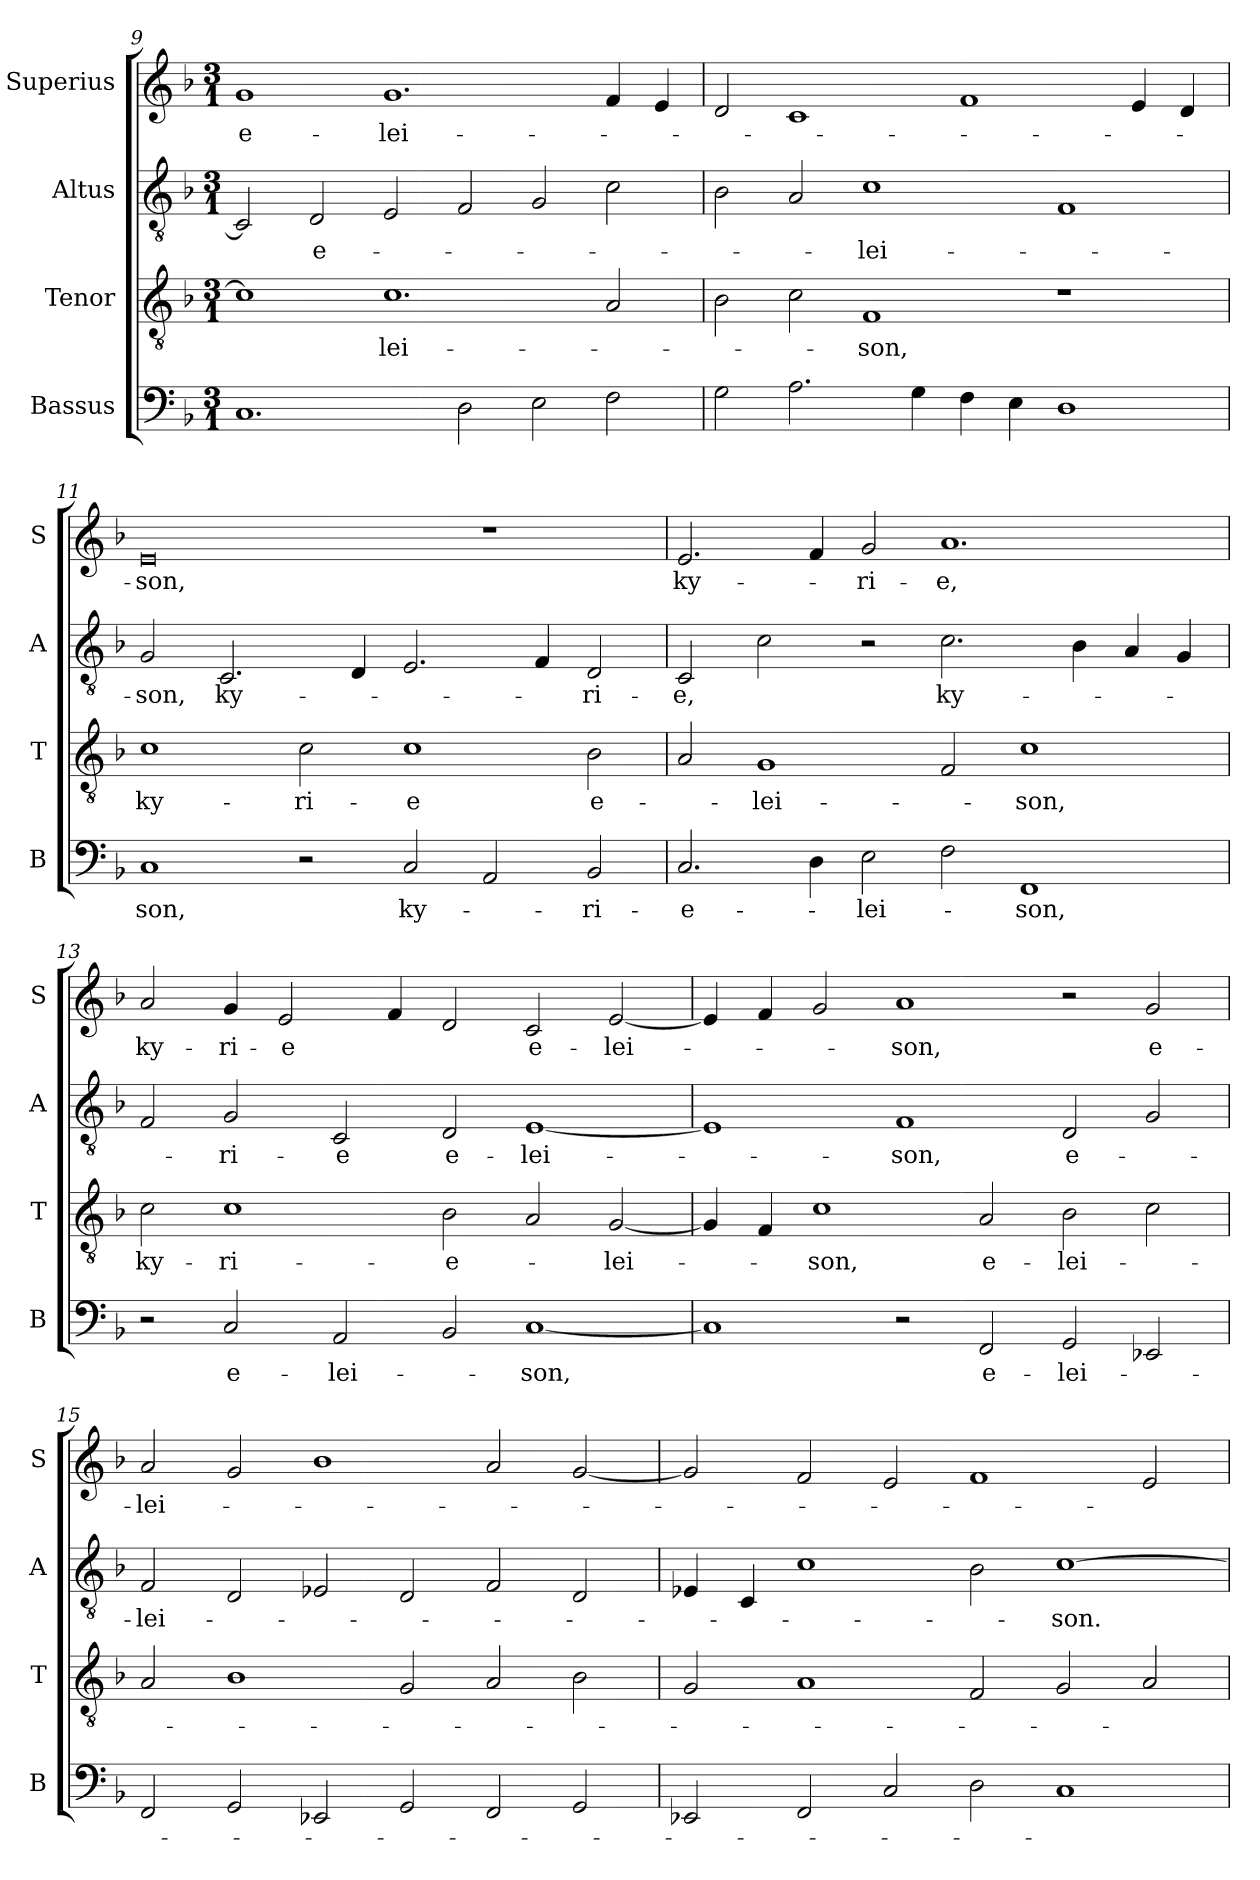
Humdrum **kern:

**kern	**text	**kern	**text	**kern	**text	**kern	**text
*part4	*part4	*part3	*part3	*part2	*part2	*part1	*part1
*staff4	*staff4	*staff3	*staff3	*staff2	*staff2	*staff1	*staff1
*I"Bassus	*	*I"Tenor	*	*I"Altus	*	*I"Superius	*
*I'B	*	*I'T	*	*I'A	*	*I'S	*
*clefF4	*	*clefGv2	*	*clefGv2	*	*clefG2	*
*k[b-]	*	*k[b-]	*	*k[b-]	*	*k[b-]	*
*M3/1	*	*M3/1	*	*M3/1	*	*M3/1	*
=9	=9	=9	=9	=9	=9	=9	=9
1.C	.	1c]	.	2C/]	.	1g	e-
.	.	.	.	2D/	e-	.	.
.	.	1.c	-lei-	2E/	.	1.g	-lei-
2D\	.	.	.	2F/	.	.	.
2E\	.	.	.	2G/	.	.	.
2F\	.	2A/	.	2c\	.	4f/	.
.	.	.	.	.	.	4e/	.
=10	=10	=10	=10	=10	=10	=10	=10
2G\	.	2B-\	.	2B-\	.	2d/	.
2.A\	.	2c\	.	2A/	.	1c	.
.	.	1F	-son,	1c	-lei-	.	.
4G\	.	.	.	.	.	.	.
4F\	.	.	.	.	.	1f	.
4E\	.	.	.	.	.	.	.
1D	.	1r	.	1F	.	.	.
.	.	.	.	.	.	4e/	.
.	.	.	.	.	.	4d/	.
=11	=11	=11	=11	=11	=11	=11	=11
1C	-son,	1c	ky-	2G/	-son,	0e	-son,
.	.	.	.	2.C/	ky-	.	.
2r	.	2c\	-ri-	.	.	.	.
.	.	.	.	4D/	.	.	.
2C/	ky-	1c	-e	2.E/	.	.	.
2AA/	.	.	.	.	.	1r	.
.	.	.	.	4F/	.	.	.
2BB-/	-ri-	2B-\	e-	2D/	-ri-	.	.
=12	=12	=12	=12	=12	=12	=12	=12
2.C/	-e-	2A/	.	2C/	-e,	2.e/	ky-
.	.	1G	-lei-	2c\	.	.	.
4D\	.	.	.	.	.	4f/	.
2E\	-lei-	.	.	2r	.	2g/	-ri-
2F\	.	2F/	.	2.c\	ky-	1.a	-e,
1FF	-son,	1c	-son,	.	.	.	.
.	.	.	.	4B-\	.	.	.
.	.	.	.	4A/	.	.	.
.	.	.	.	4G/	.	.	.
=13	=13	=13	=13	=13	=13	=13	=13
2r	.	2c\	ky-	2F/	.	2a/	ky-
2C/	e-	1c	-ri-	2G/	-ri-	4g/	-ri-
.	.	.	.	.	.	2e/	-e
2AA/	-lei-	.	.	2C/	-e	.	.
.	.	.	.	.	.	4f/	.
2BB-/	.	2B-\	-e-	2D/	e-	2d/	.
[1C	-son,	2A/	.	[1E	-lei-	2c/	e-
.	.	[2G/	-lei-	.	.	[2e	-lei-
=14	=14	=14	=14	=14	=14	=14	=14
1C]	.	4G/]	.	1E]	.	4e/]	.
.	.	4F/	.	.	.	4f/	.
.	.	1c	-son,	.	.	2g/	.
2r	.	.	.	1F	-son,	1a	-son,
2FF/	e-	2A/	e-	.	.	.	.
2GG/	-lei-	2B-\	-lei-	2D/	e-	2r	.
2EE-X/	.	2c\	.	2G/	.	2g/	e-
=15	=15	=15	=15	=15	=15	=15	=15
2FF/	.	2A/	.	2F/	-lei-	2a/	-lei-
2GG/	.	1B-	.	2D/	.	2g/	.
2EE-X/	.	.	.	2E-X/	.	1b-	.
2GG/	.	2G/	.	2D/	.	.	.
2FF/	.	2A/	.	2F/	.	2a/	.
2GG/	.	2B-\	.	2D/	.	[2g/	.
=16	=16	=16	=16	=16	=16	=16	=16
2EE-X/	.	2G/	.	4E-X/	.	2g/]	.
.	.	.	.	4C/	.	.	.
2FF/	.	1A	.	1c	.	2f/	.
2C/	.	.	.	.	.	2e/	.
2D\	.	2F/	.	2B-\	.	1f/	.
1C	.	2G/	.	[1c	-son.	.	.
.	.	2A/	.	.	.	2e	.
=	=	=	=	=	=	=	=
*-	*-	*-	*-	*-	*-	*-	*-
